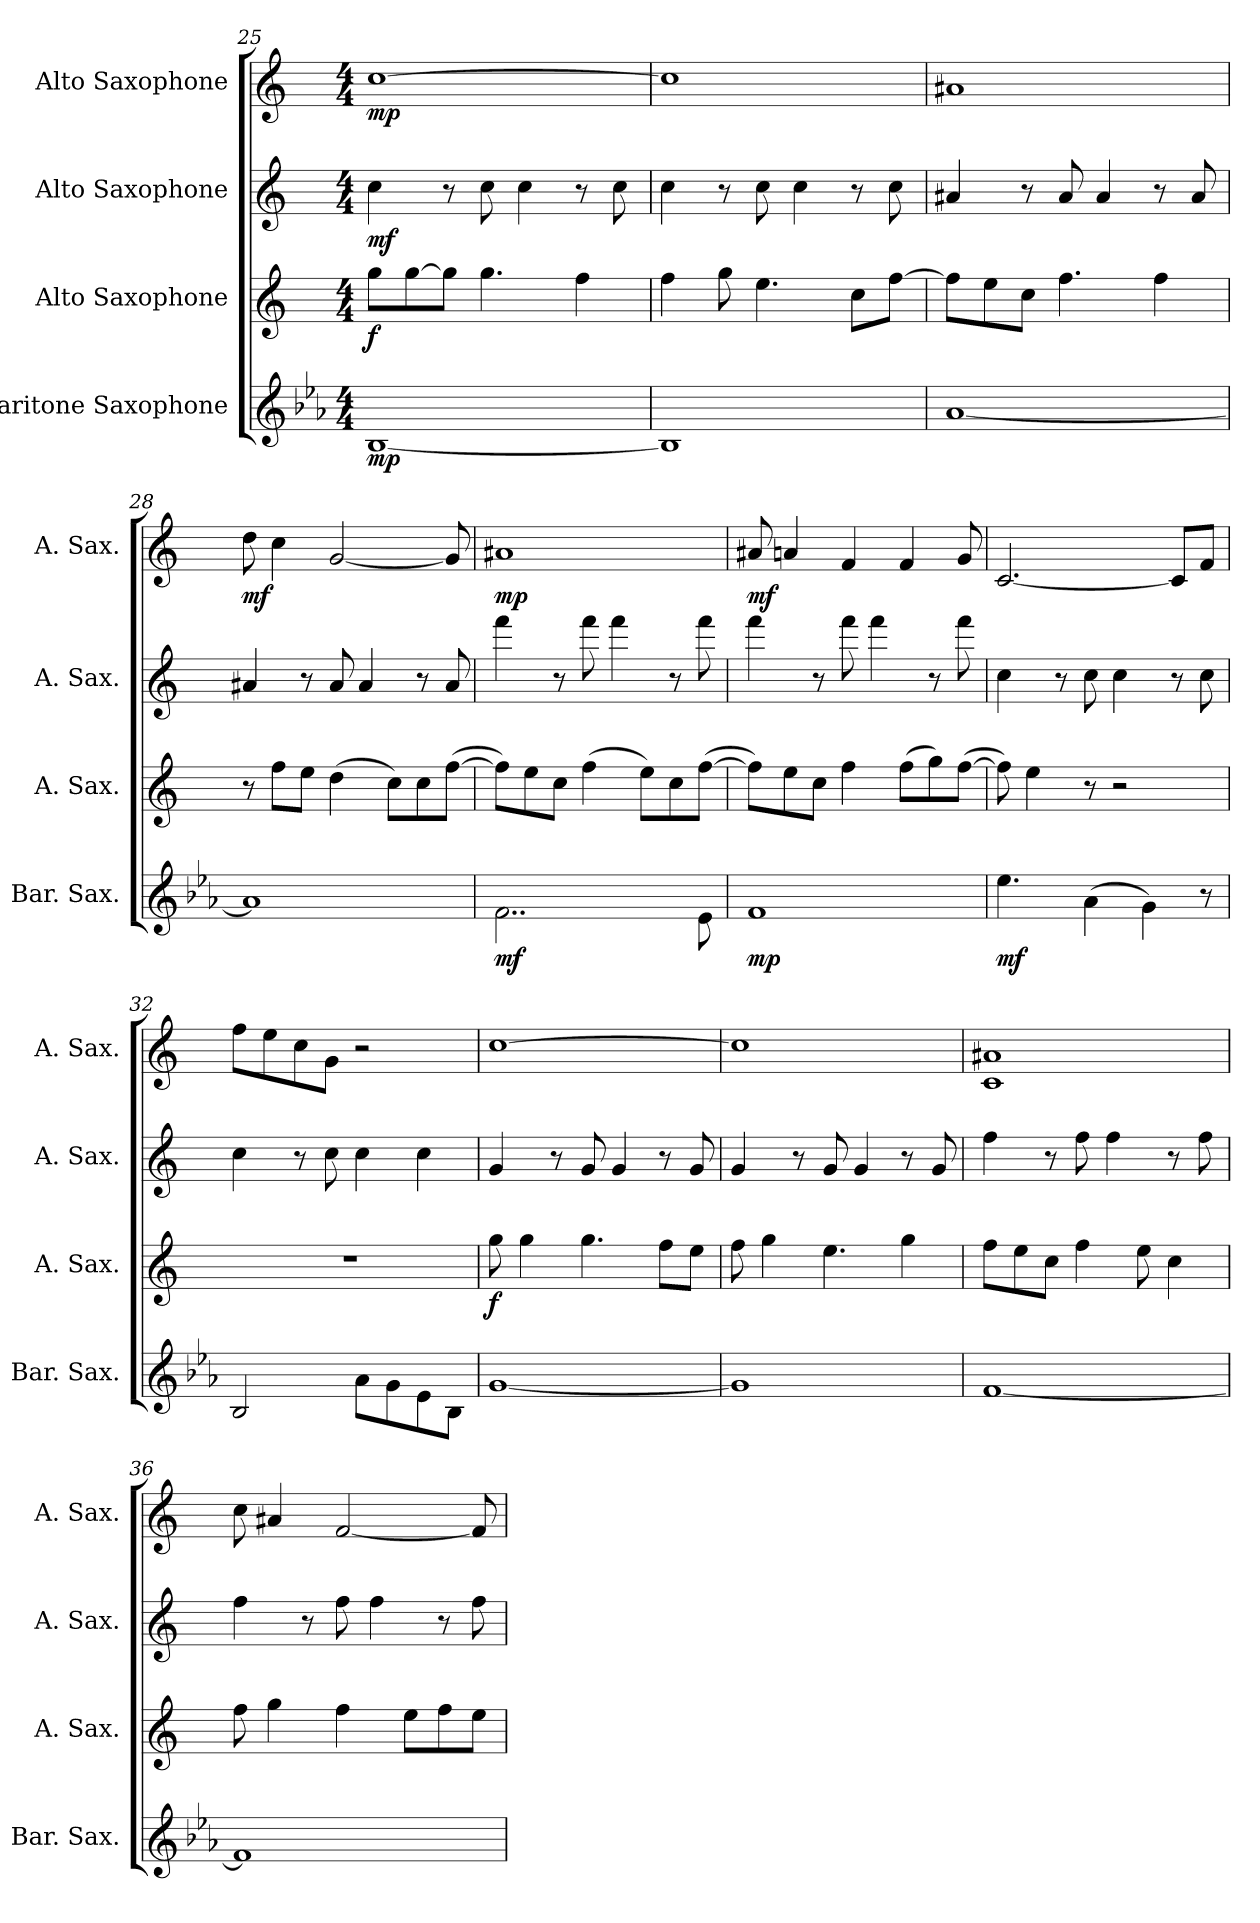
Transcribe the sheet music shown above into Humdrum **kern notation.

**kern	**dynam	**kern	**dynam	**kern	**dynam	**kern	**dynam
*part4	*part4	*part3	*part3	*part2	*part2	*part1	*part1
*staff4	*staff4	*staff3	*staff3	*staff2	*staff2	*staff1	*staff1
*I"Baritone Saxophone	*	*I"Alto Saxophone	*	*I"Alto Saxophone	*	*I"Alto Saxophone	*
*I'Bar. Sax.	*	*I'A. Sax.	*	*I'A. Sax.	*	*I'A. Sax.	*
*clefG2	*	*clefG2	*	*clefG2	*	*clefG2	*
*ITrd12c21	*	*ITrd5c9	*	*ITrd5c9	*	*ITrd5c9	*
*k[b-e-a-]	*	*k[b-e-a-]	*	*k[b-e-a-]	*	*k[b-e-a-]	*
*M4/4	*	*M4/4	*	*M4/4	*	*M4/4	*
=25	=25	=25	=25	=25	=25	=25	=25
!	!LO:DY:b	!	!LO:DY:b	!	!LO:DY:b	!	!LO:DY:b
[1BB-	mp	8b-\L	f	4e-\	mf	[1e-	mp
.	.	[8b-\	.	.	.	.	.
.	.	8b-\J]	.	8r	.	.	.
.	.	4.b-\	.	8e-\	.	.	.
.	.	.	.	4e-\	.	.	.
.	.	4a-\	.	8r	.	.	.
.	.	.	.	8e-\	.	.	.
=26	=26	=26	=26	=26	=26	=26	=26
1BB-]	.	4a-\	.	4e-\	.	1e-]	.
.	.	8b-\	.	8r	.	.	.
.	.	4.g\	.	8e-\	.	.	.
.	.	.	.	4e-\	.	.	.
.	.	8e-\L	.	8r	.	.	.
.	.	[8a-\J	.	8e-\	.	.	.
=27	=27	=27	=27	=27	=27	=27	=27
[1A-	.	8a-\L]	.	4c#X/	.	1c#X	.
.	.	8g\	.	.	.	.	.
.	.	8e-\J	.	8r	.	.	.
.	.	4.a-\	.	8c#/	.	.	.
.	.	.	.	4c#/	.	.	.
.	.	4a-\	.	8r	.	.	.
.	.	.	.	8c#/	.	.	.
!!LO:PB:g=z
=28	=28	=28	=28	=28	=28	=28	=28
!	!	!	!	!	!	!	!LO:DY:b
1A-]	.	8r	.	4c#X/	.	8f\	mf
.	.	8a-\L	.	.	.	4e-\	.
.	.	8g\J	.	8r	.	.	.
.	.	(>4f\	.	8c#/	.	[2B-/	.
.	.	.	.	4c#/	.	.	.
.	.	8e-\L)	.	.	.	.	.
.	.	8e-\	.	8r	.	.	.
.	.	(<[8a-\J	.	8c#/	.	8B-/]	.
=29	=29	=29	=29	=29	=29	=29	=29
!	!LO:DY:b	!	!	!	!	!	!LO:DY:b
2..F\	mf	8a-\L])	.	4aa-\	.	1c#X	mp
.	.	8g\	.	.	.	.	.
.	.	8e-\J	.	8r	.	.	.
.	.	(>4a-\	.	8aa-\	.	.	.
.	.	.	.	4aa-\	.	.	.
.	.	8g\L)	.	.	.	.	.
.	.	8e-\	.	8r	.	.	.
8E-\	.	(<[8a-\J	.	8aa-\	.	.	.
=30	=30	=30	=30	=30	=30	=30	=30
!	!LO:DY:b	!	!	!	!	!	!LO:DY:b
1F	mp	8a-\L])	.	4aa-\	.	8c#X/	mf
.	.	8g\	.	.	.	4cn/	.
.	.	8e-\J	.	8r	.	.	.
.	.	4a-\	.	8aa-\	.	4A-/	.
.	.	.	.	4aa-\	.	.	.
.	.	(>8a-\L	.	.	.	4A-/	.
.	.	8b-\)	.	8r	.	.	.
.	.	(<[8a-\J	.	8aa-\	.	8B-/	.
=31	=31	=31	=31	=31	=31	=31	=31
!	!LO:DY:b	!	!	!	!	!	!
4.e-\	mf	8a-\])	.	4e-\	.	[2.E-/	.
.	.	4g\	.	.	.	.	.
.	.	.	.	8r	.	.	.
(>4A-\	.	8r	.	8e-\	.	.	.
.	.	2r	.	4e-\	.	.	.
4G\)	.	.	.	.	.	.	.
.	.	.	.	8r	.	8E-/L]	.
8r	.	.	.	8e-\	.	8A-/J	.
!!LO:LB:g=z
=32	=32	=32	=32	=32	=32	=32	=32
2BB-/	.	1r	.	4e-\	.	8a-\L	.
.	.	.	.	.	.	8g\	.
.	.	.	.	8r	.	8e-\	.
.	.	.	.	8e-\	.	8B-\J	.
8A-\L	.	.	.	4e-\	.	2r	.
8G\	.	.	.	.	.	.	.
8E-\	.	.	.	4e-\	.	.	.
8BB-\J	.	.	.	.	.	.	.
=33	=33	=33	=33	=33	=33	=33	=33
!	!	!	!LO:DY:b	!	!	!	!
[1G	.	8b-\	f	4B-/	.	[1e-	.
.	.	4b-\	.	.	.	.	.
.	.	.	.	8r	.	.	.
.	.	4.b-\	.	8B-/	.	.	.
.	.	.	.	4B-/	.	.	.
.	.	8a-\L	.	8r	.	.	.
.	.	8g\J	.	8B-/	.	.	.
=34	=34	=34	=34	=34	=34	=34	=34
1G]	.	8a-\	.	4B-/	.	1e-]	.
.	.	4b-\	.	.	.	.	.
.	.	.	.	8r	.	.	.
.	.	4.g\	.	8B-/	.	.	.
.	.	.	.	4B-/	.	.	.
.	.	4b-\	.	8r	.	.	.
.	.	.	.	8B-/	.	.	.
=35	=35	=35	=35	=35	=35	=35	=35
[1F	.	8a-\L	.	4a-\	.	1E- 1c#X	.
.	.	8g\	.	.	.	.	.
.	.	8e-\J	.	8r	.	.	.
.	.	4a-\	.	8a-\	.	.	.
.	.	.	.	4a-\	.	.	.
.	.	8g\	.	.	.	.	.
.	.	4e-\	.	8r	.	.	.
.	.	.	.	8a-\	.	.	.
=36	=36	=36	=36	=36	=36	=36	=36
1F]	.	8a-\	.	4a-\	.	8e-\	.
.	.	4b-\	.	.	.	4c#X/	.
.	.	.	.	8r	.	.	.
.	.	4a-\	.	8a-\	.	[2A-/	.
.	.	.	.	4a-\	.	.	.
.	.	8g\L	.	.	.	.	.
.	.	8a-\	.	8r	.	.	.
.	.	8g\J	.	8a-\	.	8A-/]	.
=	=	=	=	=	=	=	=
*-	*-	*-	*-	*-	*-	*-	*-
